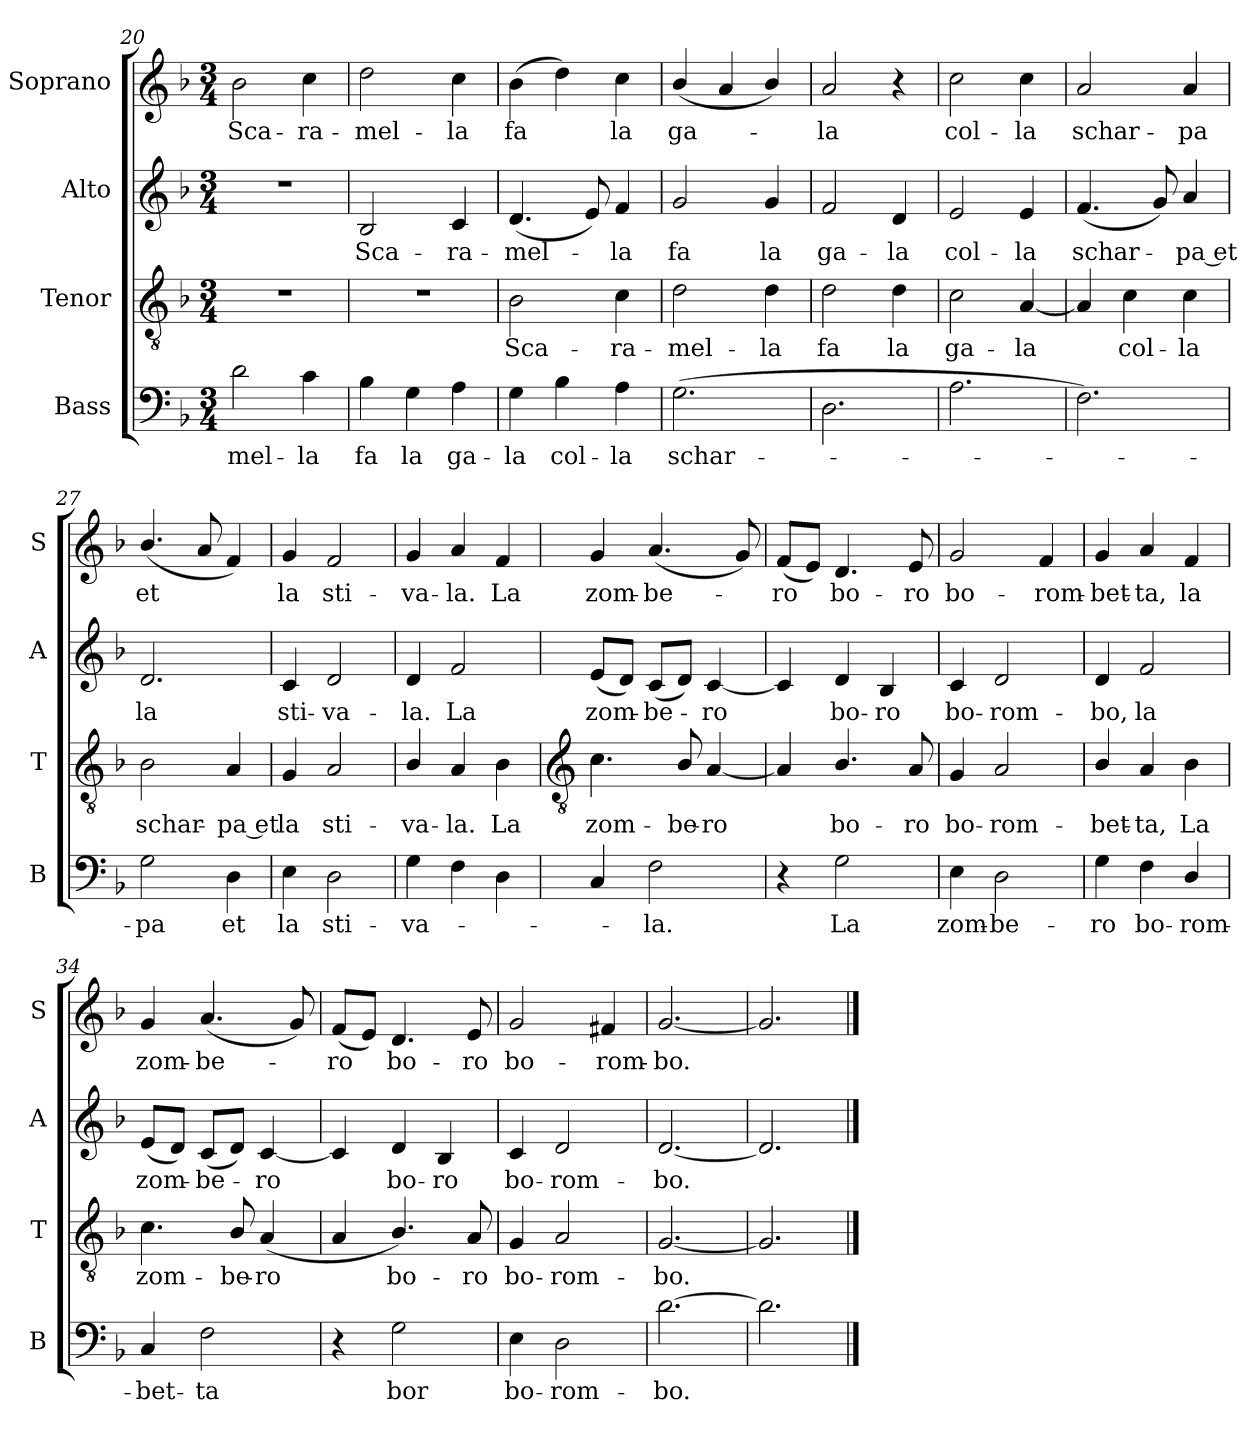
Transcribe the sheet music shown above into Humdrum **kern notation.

**kern	**text	**kern	**text	**kern	**text	**kern	**text
*part4	*part4	*part3	*part3	*part2	*part2	*part1	*part1
*staff4	*staff4	*staff3	*staff3	*staff2	*staff2	*staff1	*staff1
*I"Bass	*	*I"Tenor	*	*I"Alto	*	*I"Soprano	*
*I'B	*	*I'T	*	*I'A	*	*I'S	*
!!LO:LB:g=z
*clefF4	*	*clefGv2	*	*clefG2	*	*clefG2	*
*k[b-]	*	*k[b-]	*	*k[b-]	*	*k[b-]	*
*F:	*	*F:	*	*F:	*	*F:	*
*M3/4	*	*M3/4	*	*M3/4	*	*M3/4	*
=20	=20	=20	=20	=20	=20	=20	=20
!	!LO:LY:b	!LO:N:vis=1	!	!LO:N:vis=1	!	!	!LO:LY:b
2d	-mel-	2.r	.	2.r	.	2b-	Sca-
!	!LO:LY:b	!	!	!	!	!	!LO:LY:b
4c	-la	.	.	.	.	4cc	-ra-
=21	=21	=21	=21	=21	=21	=21	=21
!	!LO:LY:b	!LO:N:vis=1	!	!	!LO:LY:b	!	!LO:LY:b
4B-	fa	2.r	.	2B-	Sca-	2dd	-mel-
!	!LO:LY:b	!	!	!	!	!	!
4G	la	.	.	.	.	.	.
!	!LO:LY:b	!	!	!	!LO:LY:b	!	!LO:LY:b
4A	ga-	.	.	4c	-ra-	4cc	-la
=22	=22	=22	=22	=22	=22	=22	=22
!	!LO:LY:b	!	!LO:LY:b	!	!LO:LY:b	!	!LO:LY:b
4G	-la	2B-	Sca-	(<4.d	-mel-	(>4b-	fa
!	!LO:LY:b	!	!	!	!	!	!
4B-	col-	.	.	.	.	4dd)	.
.	.	.	.	8e)	.	.	.
!	!LO:LY:b	!	!LO:LY:b	!	!LO:LY:b	!	!LO:LY:b
4A	-la	4c	-ra-	4f	la	4cc	la
=23	=23	=23	=23	=23	=23	=23	=23
!	!LO:LY:b	!	!LO:LY:b	!	!LO:LY:b	!	!LO:LY:b
(>2.G	schar-	2d	-mel-	2g	fa	(<4b-/	ga-
.	.	.	.	.	.	4a/	.
!	!	!	!LO:LY:b	!	!LO:LY:b	!	!
.	.	4d	-la	4g	la	4b-/)	.
=24	=24	=24	=24	=24	=24	=24	=24
!	!	!	!LO:LY:b	!	!LO:LY:b	!	!LO:LY:b
2.D	.	2d	fa	2f	ga-	2a	la
!	!	!	!LO:LY:b	!	!LO:LY:b	!	!
.	.	4d	la	4d	-la	4r	.
=25	=25	=25	=25	=25	=25	=25	=25
!	!	!	!LO:LY:b	!	!LO:LY:b	!	!LO:LY:b
2.A	.	2c	ga-	2e	col-	2cc	col-
!	!	!	!LO:LY:b	!	!LO:LY:b	!	!LO:LY:b
.	.	[4A	-la	4e	-la	4cc	-la
=26	=26	=26	=26	=26	=26	=26	=26
!	!	!	!	!	!LO:LY:b	!	!LO:LY:b
2.F)	.	4A]	.	(<4.f	schar-	2a	schar-
!	!	!	!LO:LY:b	!	!	!	!
.	.	4c	col-	.	.	.	.
.	.	.	.	8g)	.	.	.
!	!	!	!LO:LY:b	!	!LO:LY:b	!	!LO:LY:b
.	.	4c	-la	4a	pa et	4a	-pa
=27	=27	=27	=27	=27	=27	=27	=27
!	!LO:LY:b	!	!LO:LY:b	!	!LO:LY:b	!	!LO:LY:b
2G	pa	2B-	schar-	2.d	la	(<4.b-/	et
.	.	.	.	.	.	8a	.
!	!LO:LY:b	!	!LO:LY:b	!	!	!	!
4D	et	4A	-pa et	.	.	4f)	.
=28	=28	=28	=28	=28	=28	=28	=28
!	!LO:LY:b	!	!LO:LY:b	!	!LO:LY:b	!	!LO:LY:b
4E	la	4G	la	4c	sti-	4g	la
!	!LO:LY:b	!	!LO:LY:b	!	!LO:LY:b	!	!LO:LY:b
2D	sti-	2A	sti-	2d	-va-	2f	sti-
=29	=29	=29	=29	=29	=29	=29	=29
!	!LO:LY:b	!	!LO:LY:b	!	!LO:LY:b	!	!LO:LY:b
4G	-va-	4B-/	-va-	4d	-la.	4g	-va-
!	!	!	!LO:LY:b	!	!LO:LY:b	!	!LO:LY:b
4F	.	4A	-la.	2f	La	4a	-la.
!	!	!	!LO:LY:b	!	!	!	!LO:LY:b
4D	.	4B-	La	.	.	4f	La
!!LO:LB:g=z
=30	=30	=30	=30	=30	=30	=30	=30
*	*	*clefGv2	*	*	*	*	*
!	!	!	!LO:LY:b	!	!LO:LY:b	!	!LO:LY:b
4C	.	4.c	zom-	(<8eL	zom-	4g	zom-
.	.	.	.	8dJ)	.	.	.
!	!LO:LY:b	!	!	!	!LO:LY:b	!	!LO:LY:b
2F	la.	.	.	(<8cL	be-	(<4.a	-be-
!	!	!	!LO:LY:b	!	!	!	!
.	.	8B-/	-be-	8dJ)	.	.	.
!	!	!	!LO:LY:b	!	!LO:LY:b	!	!
.	.	[4A	-ro	[4c	ro	.	.
.	.	.	.	.	.	8g)	.
=31	=31	=31	=31	=31	=31	=31	=31
!	!	!	!	!	!	!	!LO:LY:b
4r	.	4A]	.	4c]	.	(<8fL	ro
.	.	.	.	.	.	8eJ)	.
!	!LO:LY:b	!	!LO:LY:b	!	!LO:LY:b	!	!LO:LY:b
2G	La	4.B-/	bo-	4d	bo-	4.d	bo-
!	!	!	!	!	!LO:LY:b	!	!
.	.	.	.	4B-	-ro	.	.
!	!	!	!LO:LY:b	!	!	!	!LO:LY:b
.	.	8A	-ro	.	.	8e	-ro
=32	=32	=32	=32	=32	=32	=32	=32
!	!LO:LY:b	!	!LO:LY:b	!	!LO:LY:b	!	!LO:LY:b
4E	zom-	4G	bo-	4c	bo-	2g	bo-
!	!LO:LY:b	!	!LO:LY:b	!	!LO:LY:b	!	!
2D	-be-	2A	-rom-	2d	-rom-	.	.
!	!	!	!	!	!	!	!LO:LY:b
.	.	.	.	.	.	4f	-rom-
=33	=33	=33	=33	=33	=33	=33	=33
!	!LO:LY:b	!	!LO:LY:b	!	!LO:LY:b	!	!LO:LY:b
4G	-ro	4B-/	-bet-	4d	-bo,	4g	-bet-
!	!LO:LY:b	!	!LO:LY:b	!	!LO:LY:b	!	!LO:LY:b
4F	bo-	4A	-ta,	2f	la	4a	-ta,
!	!LO:LY:b	!	!LO:LY:b	!	!	!	!LO:LY:b
4D/	-rom-	4B-	La	.	.	4f	la
=34	=34	=34	=34	=34	=34	=34	=34
!	!LO:LY:b	!	!LO:LY:b	!	!LO:LY:b	!	!LO:LY:b
4C	-bet-	4.c	zom-	(<8eL	zom-	4g	zom-
.	.	.	.	8dJ)	.	.	.
!	!LO:LY:b	!	!	!	!LO:LY:b	!	!LO:LY:b
2F	-ta	.	.	(<8cL	be-	(<4.a	-be-
!	!	!	!LO:LY:b	!	!	!	!
.	.	8B-/	-be-	8dJ)	.	.	.
!	!	!	!LO:LY:b	!	!LO:LY:b	!	!
.	.	(<4A	-ro	[4c	ro	.	.
.	.	.	.	.	.	8g)	.
=35	=35	=35	=35	=35	=35	=35	=35
!	!	!	!	!	!	!	!LO:LY:b
4r	.	4A	.	4c]	.	(<8fL	ro
.	.	.	.	.	.	8eJ)	.
!	!LO:LY:b	!	!LO:LY:b	!	!LO:LY:b	!	!LO:LY:b
2G	bor	4.B-/)	bo-	4d	bo-	4.d	bo-
!	!	!	!	!	!LO:LY:b	!	!
.	.	.	.	4B-	-ro	.	.
!	!	!	!LO:LY:b	!	!	!	!LO:LY:b
.	.	8A	-ro	.	.	8e	-ro
=36	=36	=36	=36	=36	=36	=36	=36
!	!LO:LY:b	!	!LO:LY:b	!	!LO:LY:b	!	!LO:LY:b
4E	bo-	4G	bo-	4c	bo-	2g	bo-
!	!LO:LY:b	!	!LO:LY:b	!	!LO:LY:b	!	!
2D	-rom-	2A	-rom-	2d	-rom-	.	.
!	!	!	!	!	!	!	!LO:LY:b
.	.	.	.	.	.	4f#X	-rom-
=37	=37	=37	=37	=37	=37	=37	=37
!	!LO:LY:b	!	!LO:LY:b	!	!LO:LY:b	!	!LO:LY:b
[2.d	-bo.	[2.G	-bo.	[2.d	-bo.	[2.g	-bo.
=38	=38	=38	=38	=38	=38	=38	=38
2.d]	.	2.G]	.	2.d]	.	2.g]	.
==	==	==	==	==	==	==	==
*-	*-	*-	*-	*-	*-	*-	*-
